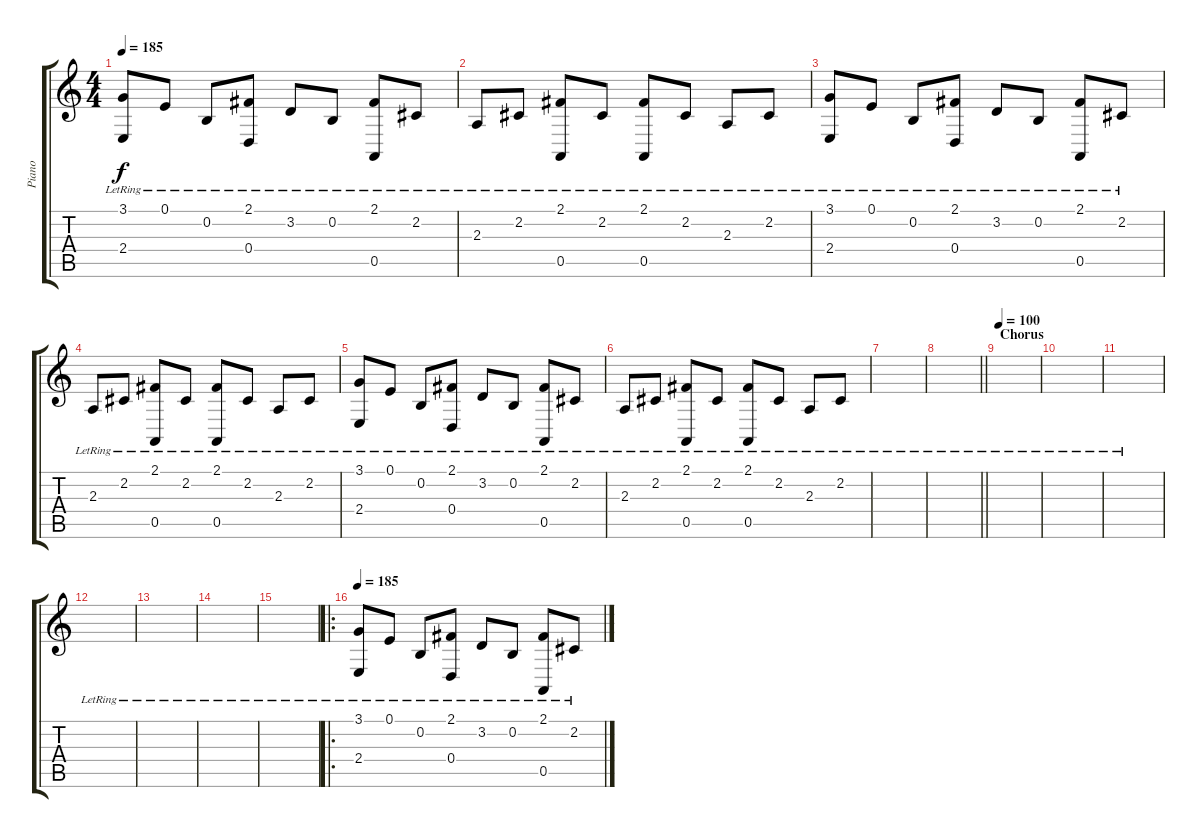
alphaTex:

\track ("Piano" "Piano") {instrument acousticgrandpiano}
\staff {score tabs}
\tuning (E4 B3 G3 D3 A2 E2) {hide}
\ts (4 4)
\tempo 185
\clef g2
\ks c
(3.1{lr} 2.4{lr}).8{dy f} 0.1{lr}.8 0.2{lr}.8 (2.1{lr} 0.4{lr}).8 3.2{lr}.8 0.2{lr}.8 (2.1{lr} 0.5{lr}).8 2.2{lr}.8 |
2.3{lr}.8 2.2{lr}.8 (2.1{lr} 0.5{lr}).8 2.2{lr}.8 (2.1{lr} 0.5{lr}).8 2.2{lr}.8 2.3{lr}.8 2.2{lr}.8 |
(3.1{lr} 2.4{lr}).8 0.1{lr}.8 0.2{lr}.8 (2.1{lr} 0.4{lr}).8 3.2{lr}.8 0.2{lr}.8 (2.1{lr} 0.5{lr}).8 2.2{lr}.8 |
2.3{lr}.8 2.2{lr}.8 (2.1{lr} 0.5{lr}).8 2.2{lr}.8 (2.1{lr} 0.5{lr}).8 2.2{lr}.8 2.3{lr}.8 2.2{lr}.8 |
(3.1{lr} 2.4{lr}).8 0.1{lr}.8 0.2{lr}.8 (2.1{lr} 0.4{lr}).8 3.2{lr}.8 0.2{lr}.8 (2.1{lr} 0.5{lr}).8 2.2{lr}.8 |
2.3{lr}.8 2.2{lr}.8 (2.1{lr} 0.5{lr}).8 2.2{lr}.8 (2.1{lr} 0.5{lr}).8 2.2{lr}.8 2.3{lr}.8 2.2{lr}.8 |
|
\barLineRight lightlight
|
\section ("" "Chorus")
\tempo 100
|
|
|
|
|
|
|
\ro
\tempo 185
(3.1{lr} 2.4{lr}).8 0.1{lr}.8 0.2{lr}.8 (2.1{lr} 0.4{lr}).8 3.2{lr}.8 0.2{lr}.8 (2.1{lr} 0.5{lr}).8 2.2{lr}.8
